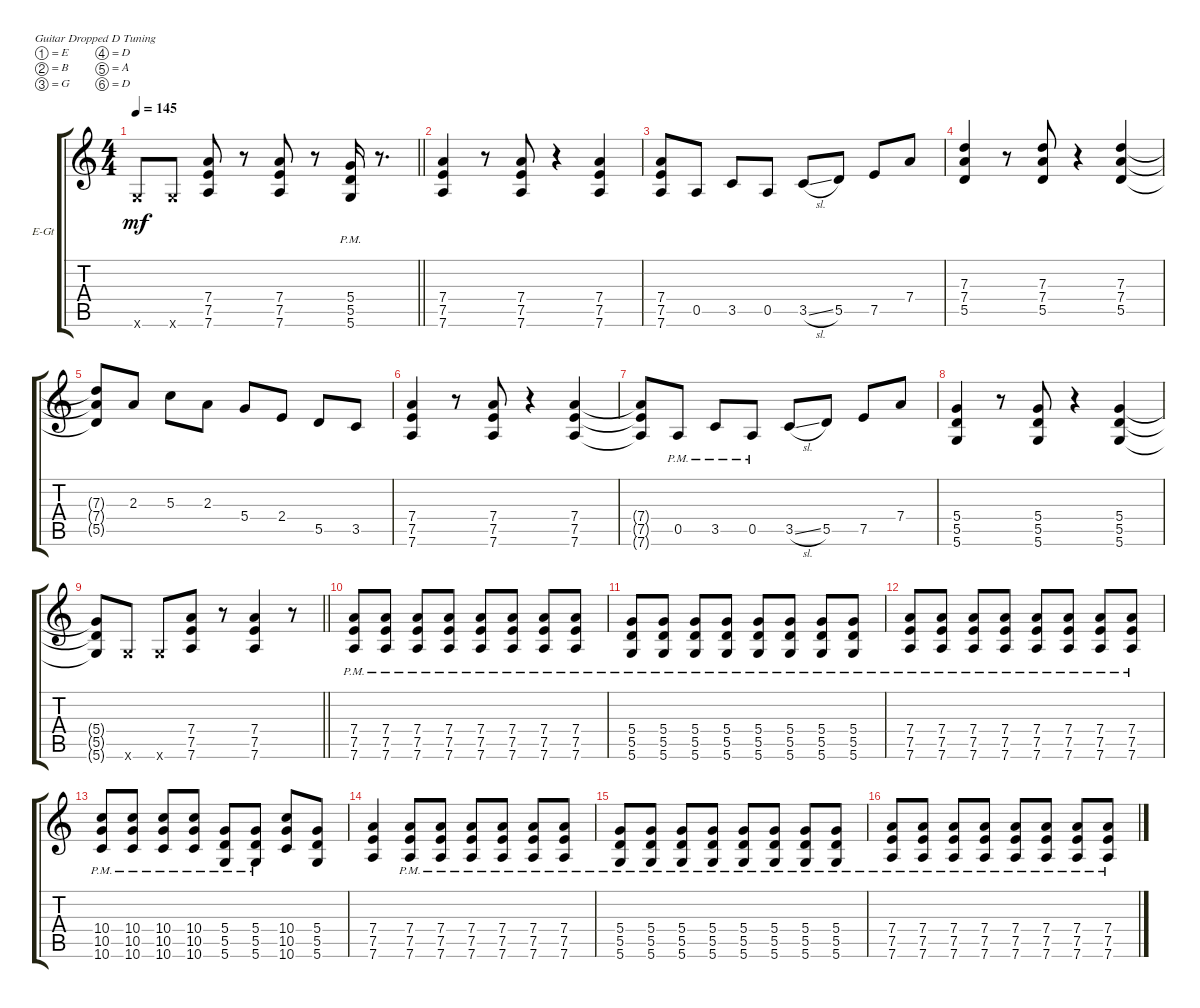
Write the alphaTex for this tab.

\bracketExtendMode groupsimilarinstruments
\firstSystemTrackNameOrientation horizontal
\otherSystemsTrackNameOrientation horizontal
\track ("Guitar" "E-Gt") {instrument distortionguitar}
\staff {score tabs}
\tuning (E4 B3 G3 D3 A2 D2)
\ts (4 4)
\tempo 145
\clef g2
\barLineRight lightlight
\ks c
5.6{x}.8{dy mf} 5.6{x}.8 (7.6 7.5 7.4).8 r.8 (7.4 7.5 7.6).8 r.8 (5.6{pm} 5.5{pm} 5.4{pm}).16 r.8{d} |
(7.6 7.5 7.4).4 r.8 (7.6 7.5 7.4).8 r.4 (7.6 7.5 7.4).4 |
(7.6 7.5 7.4).8 0.5.8 3.5.8 0.5.8 3.5{sl}.8 5.5.8 7.5.8 7.4.8 |
(7.4 5.5 7.3).4 r.8 (5.5 7.4 7.3).8 r.4 (5.5 7.4 7.3).4 |
(5.5{t} 7.4{t} 7.3{t}).8 2.3.8 5.3.8 2.3.8 5.4.8 2.4.8 5.5.8 3.5.8 |
(7.6 7.5 7.4).4 r.8 (7.6 7.5 7.4).8 r.4 (7.6 7.5 7.4).4 |
(7.6{t} 7.5{t} 7.4{t}).8 0.5{pm}.8 3.5{pm}.8 0.5{pm}.8 3.5{sl}.8 5.5.8 7.5.8 7.4.8 |
(5.6 5.5 5.4).4 r.8 (5.6 5.5 5.4).8 r.4 (5.6 5.5 5.4).4 |
\barLineRight lightlight
(5.6{t} 5.5{t} 5.4{t}).8 5.6{x}.8 5.6{x}.8 (7.6 7.5 7.4).8 r.8 (7.4 7.5 7.6).4 r.8 |
(7.6{pm} 7.5{pm} 7.4{pm}).8 (7.6{pm} 7.5{pm} 7.4{pm}).8 (7.6{pm} 7.5{pm} 7.4{pm}).8 (7.6{pm} 7.5{pm} 7.4{pm}).8 (7.6{pm} 7.5{pm} 7.4{pm}).8 (7.6{pm} 7.5{pm} 7.4{pm}).8 (7.6{pm} 7.5{pm} 7.4{pm}).8 (7.6{pm} 7.5{pm} 7.4{pm}).8 |
(5.6{pm} 5.5{pm} 5.4{pm}).8 (5.6{pm} 5.5{pm} 5.4{pm}).8 (5.6{pm} 5.5{pm} 5.4{pm}).8 (5.6{pm} 5.5{pm} 5.4{pm}).8 (5.6{pm} 5.5{pm} 5.4{pm}).8 (5.6{pm} 5.5{pm} 5.4{pm}).8 (5.6{pm} 5.5{pm} 5.4{pm}).8 (5.6{pm} 5.5{pm} 5.4{pm}).8 |
(7.6{pm} 7.5{pm} 7.4{pm}).8 (7.6{pm} 7.5{pm} 7.4{pm}).8 (7.6{pm} 7.5{pm} 7.4{pm}).8 (7.6{pm} 7.5{pm} 7.4{pm}).8 (7.6{pm} 7.5{pm} 7.4{pm}).8 (7.6{pm} 7.5{pm} 7.4{pm}).8 (7.6{pm} 7.5{pm} 7.4{pm}).8 (7.6{pm} 7.5{pm} 7.4{pm}).8 |
(10.6{pm} 10.5{pm} 10.4{pm}).8 (10.6{pm} 10.5{pm} 10.4{pm}).8 (10.6{pm} 10.5{pm} 10.4{pm}).8 (10.6{pm} 10.5{pm} 10.4{pm}).8 (5.6{pm} 5.5{pm} 5.4{pm}).8 (5.6{pm} 5.5{pm} 5.4{pm}).8 (10.6 10.5 10.4).8 (5.6 5.5 5.4).8 |
(7.6 7.5 7.4).4 (7.6{pm} 7.5{pm} 7.4{pm}).8 (7.6{pm} 7.5{pm} 7.4{pm}).8 (7.6{pm} 7.5{pm} 7.4{pm}).8 (7.6{pm} 7.5{pm} 7.4{pm}).8 (7.6{pm} 7.5{pm} 7.4{pm}).8 (7.6{pm} 7.5{pm} 7.4{pm}).8 |
(5.6{pm} 5.5{pm} 5.4{pm}).8 (5.6{pm} 5.5{pm} 5.4{pm}).8 (5.6{pm} 5.5{pm} 5.4{pm}).8 (5.6{pm} 5.5{pm} 5.4{pm}).8 (5.6{pm} 5.5{pm} 5.4{pm}).8 (5.6{pm} 5.5{pm} 5.4{pm}).8 (5.6{pm} 5.5{pm} 5.4{pm}).8 (5.6{pm} 5.5{pm} 5.4{pm}).8 |
(7.6{pm} 7.5{pm} 7.4{pm}).8 (7.6{pm} 7.5{pm} 7.4{pm}).8 (7.6{pm} 7.5{pm} 7.4{pm}).8 (7.6{pm} 7.5{pm} 7.4{pm}).8 (7.6{pm} 7.5{pm} 7.4{pm}).8 (7.6{pm} 7.5{pm} 7.4{pm}).8 (7.6{pm} 7.5{pm} 7.4{pm}).8 (7.6{pm} 7.5{pm} 7.4{pm}).8
